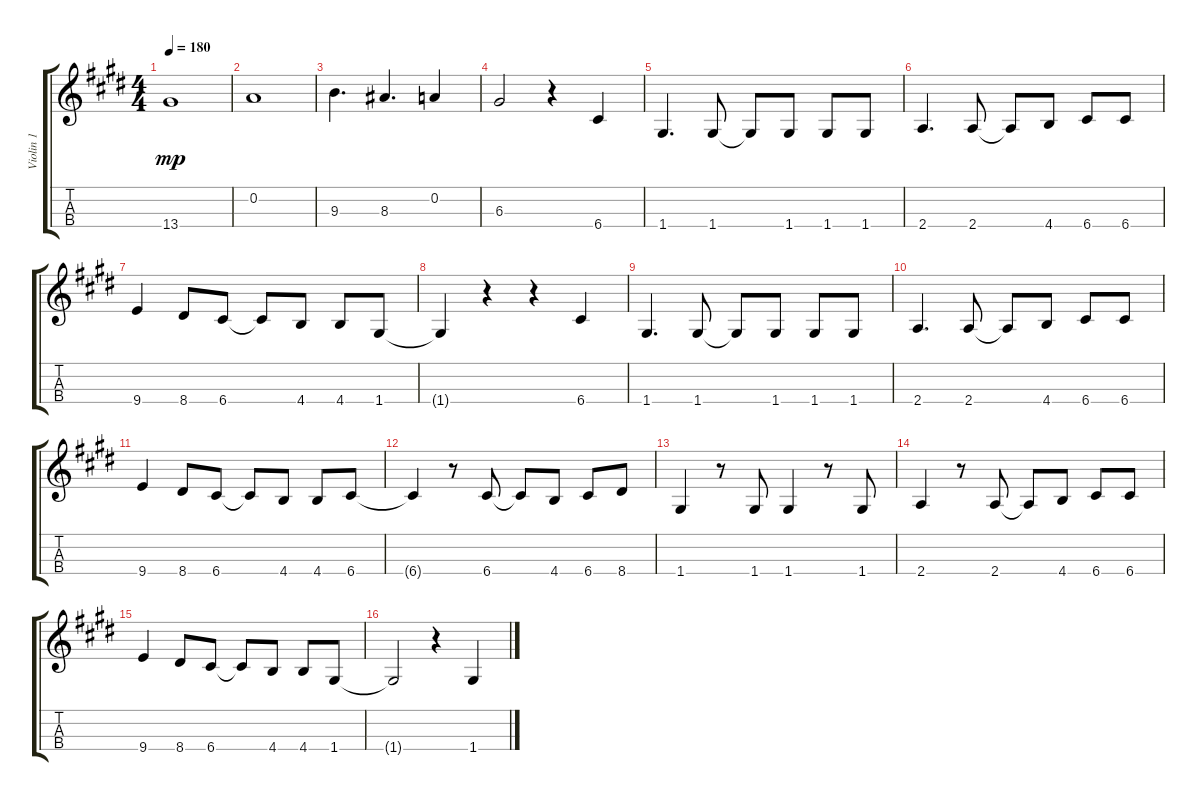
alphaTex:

\track ("Violin 1" "Violin 1") {instrument violin}
\staff {score tabs}
\tuning (E5 A4 D4 G3) {hide}
\ts (4 4)
\tempo 180
\clef g2
\ks e
13.4.1{dy mp} |
0.2.1 |
9.3.4{d} 8.3.4{d} 0.2.4 |
6.3.2 r.4 6.4.4 |
1.4.4{d} 1.4.8 1.4{t}.8 1.4.8 1.4.8 1.4.8 |
2.4.4{d} 2.4.8 2.4{t}.8 4.4.8 6.4.8 6.4.8 |
9.4.4 8.4.8 6.4.8 6.4{t}.8 4.4.8 4.4.8 1.4.8 |
1.4{t}.4 r.4 r.4 6.4.4 |
1.4.4{d} 1.4.8 1.4{t}.8 1.4.8 1.4.8 1.4.8 |
2.4.4{d} 2.4.8 2.4{t}.8 4.4.8 6.4.8 6.4.8 |
9.4.4 8.4.8 6.4.8 6.4{t}.8 4.4.8 4.4.8 6.4.8 |
6.4{t}.4 r.8 6.4.8 6.4{t}.8 4.4.8 6.4.8 8.4.8 |
1.4.4 r.8 1.4.8 1.4.4 r.8 1.4.8 |
2.4.4 r.8 2.4.8 2.4{t}.8 4.4.8 6.4.8 6.4.8 |
9.4.4 8.4.8 6.4.8 6.4{t}.8 4.4.8 4.4.8 1.4.8 |
1.4{t}.2 r.4 1.4.4
